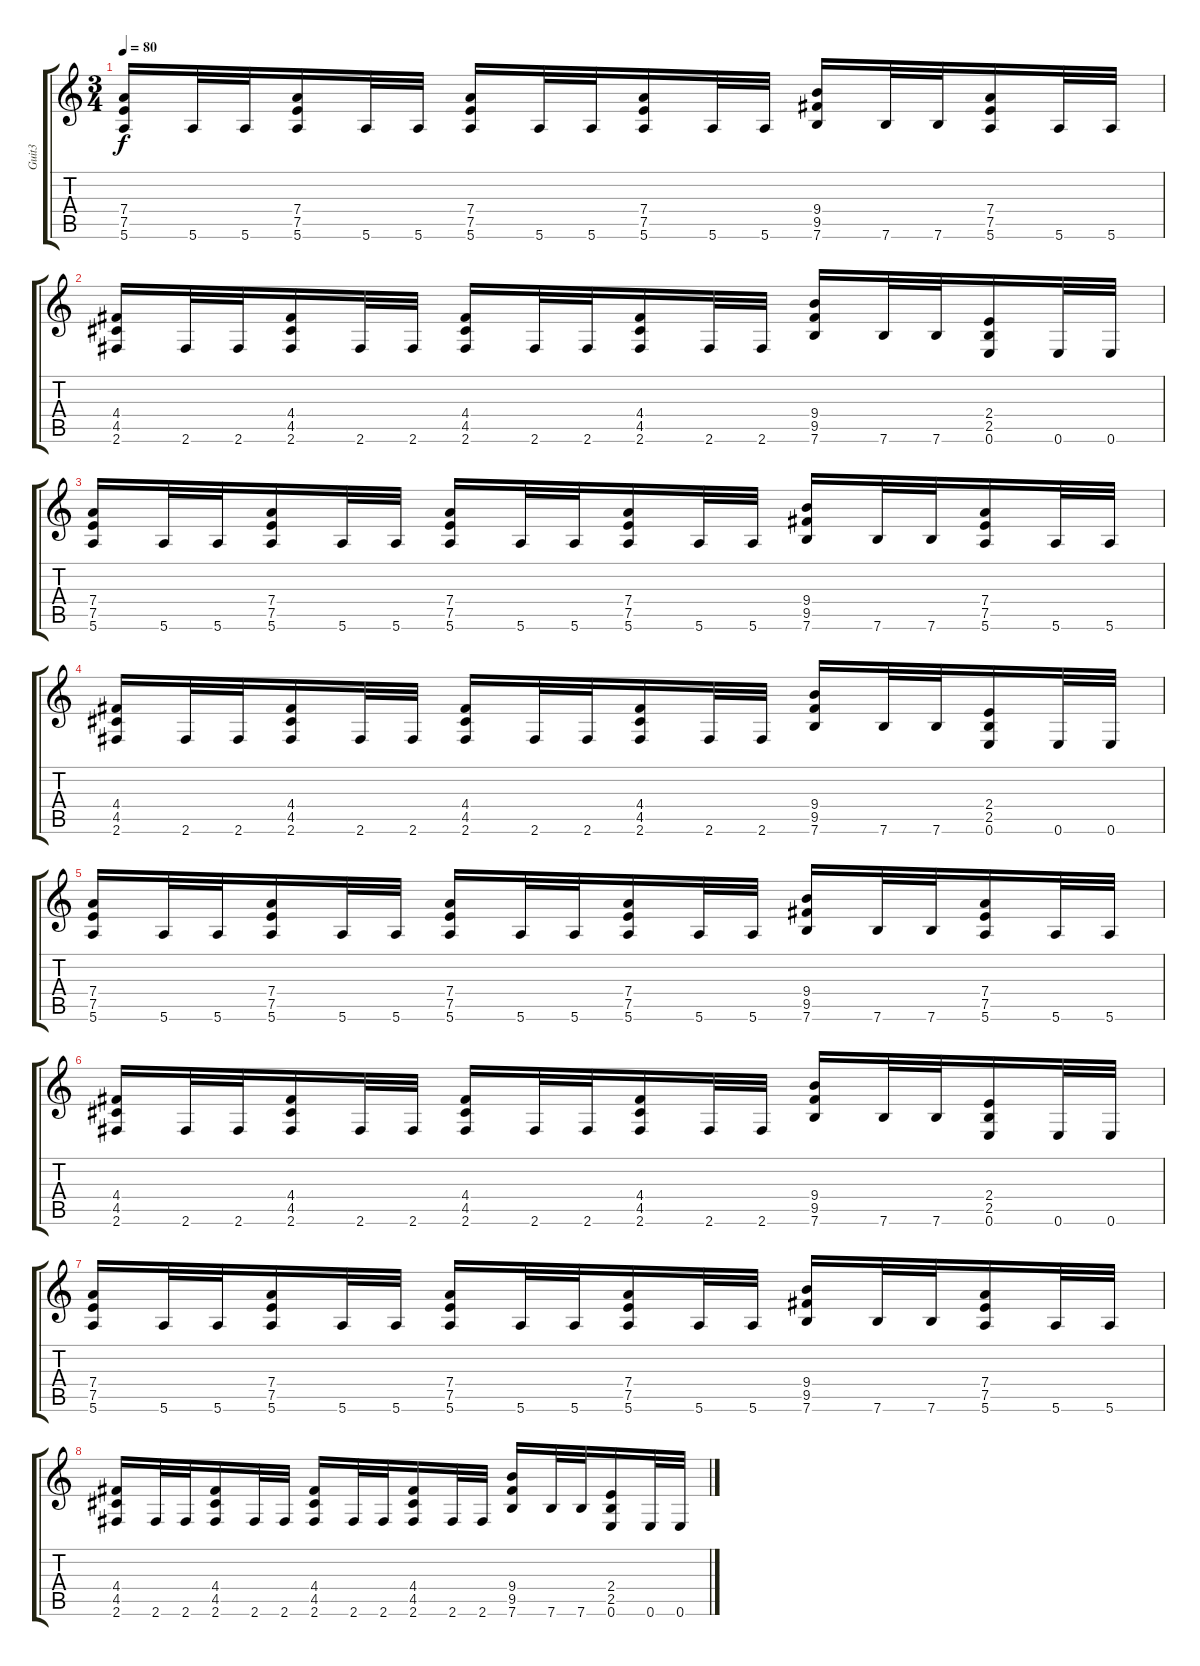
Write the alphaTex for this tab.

\track ("Guit3" "Guit3") {instrument overdrivenguitar}
\staff {score tabs}
\tuning (E4 B3 G3 D3 A2 E2) {hide}
\ts (3 4)
\tempo 80
\clef g2
\ks c
(7.4 7.5 5.6).16{dy f} 5.6.32 5.6.32 (7.4 7.5 5.6).16 5.6.32 5.6.32 (7.4 7.5 5.6).16 5.6.32 5.6.32 (7.4 7.5 5.6).16 5.6.32 5.6.32 (9.4 9.5 7.6).16 7.6.32 7.6.32 (7.4 7.5 5.6).16 5.6.32 5.6.32 |
(4.4 4.5 2.6).16 2.6.32 2.6.32 (4.4 4.5 2.6).16 2.6.32 2.6.32 (4.4 4.5 2.6).16 2.6.32 2.6.32 (4.4 4.5 2.6).16 2.6.32 2.6.32 (9.4 9.5 7.6).16 7.6.32 7.6.32 (2.4 2.5 0.6).16 0.6.32 0.6.32 |
(7.4 7.5 5.6).16 5.6.32 5.6.32 (7.4 7.5 5.6).16 5.6.32 5.6.32 (7.4 7.5 5.6).16 5.6.32 5.6.32 (7.4 7.5 5.6).16 5.6.32 5.6.32 (9.4 9.5 7.6).16 7.6.32 7.6.32 (7.4 7.5 5.6).16 5.6.32 5.6.32 |
(4.4 4.5 2.6).16 2.6.32 2.6.32 (4.4 4.5 2.6).16 2.6.32 2.6.32 (4.4 4.5 2.6).16 2.6.32 2.6.32 (4.4 4.5 2.6).16 2.6.32 2.6.32 (9.4 9.5 7.6).16 7.6.32 7.6.32 (2.4 2.5 0.6).16 0.6.32 0.6.32 |
(7.4 7.5 5.6).16 5.6.32 5.6.32 (7.4 7.5 5.6).16 5.6.32 5.6.32 (7.4 7.5 5.6).16 5.6.32 5.6.32 (7.4 7.5 5.6).16 5.6.32 5.6.32 (9.4 9.5 7.6).16 7.6.32 7.6.32 (7.4 7.5 5.6).16 5.6.32 5.6.32 |
(4.4 4.5 2.6).16 2.6.32 2.6.32 (4.4 4.5 2.6).16 2.6.32 2.6.32 (4.4 4.5 2.6).16 2.6.32 2.6.32 (4.4 4.5 2.6).16 2.6.32 2.6.32 (9.4 9.5 7.6).16 7.6.32 7.6.32 (2.4 2.5 0.6).16 0.6.32 0.6.32 |
(7.4 7.5 5.6).16 5.6.32 5.6.32 (7.4 7.5 5.6).16 5.6.32 5.6.32 (7.4 7.5 5.6).16 5.6.32 5.6.32 (7.4 7.5 5.6).16 5.6.32 5.6.32 (9.4 9.5 7.6).16 7.6.32 7.6.32 (7.4 7.5 5.6).16 5.6.32 5.6.32 |
(4.4 4.5 2.6).16 2.6.32 2.6.32 (4.4 4.5 2.6).16 2.6.32 2.6.32 (4.4 4.5 2.6).16 2.6.32 2.6.32 (4.4 4.5 2.6).16 2.6.32 2.6.32 (9.4 9.5 7.6).16 7.6.32 7.6.32 (2.4 2.5 0.6).16 0.6.32 0.6.32
